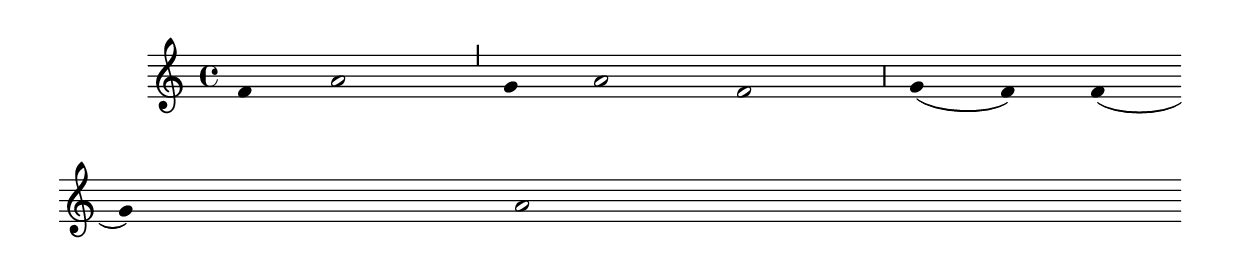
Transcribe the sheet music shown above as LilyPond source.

\version "2.1.22"


\header {
texidoc = "Modern  transcriptions  of gregrorian music.
Gregorian music has no measure, no stems; it uses only half and quarter notes,
and two types of barlines, a short one indicating a rest, and a second one
indicating a breath mark."
}


barOne = \notes { \once \override Staff.BarLine  #'bar-size = #2
	\bar "|" }
barTwo = \notes { \once \override Staff.BarLine  #'extra-offset = #'(0 . 2)

		\once \override Staff.BarLine  #'bar-size = #2
	\bar "|" }
\score {

\notes \relative c' {
	\set Score.timing = ##f
	\override Staff.Stem  #'transparent = ##t
	f4 a2 \barTwo g4 a2  f2 \barOne g4( f) f(
	\bar "empty" 
	\break
	g) a2
}

}
